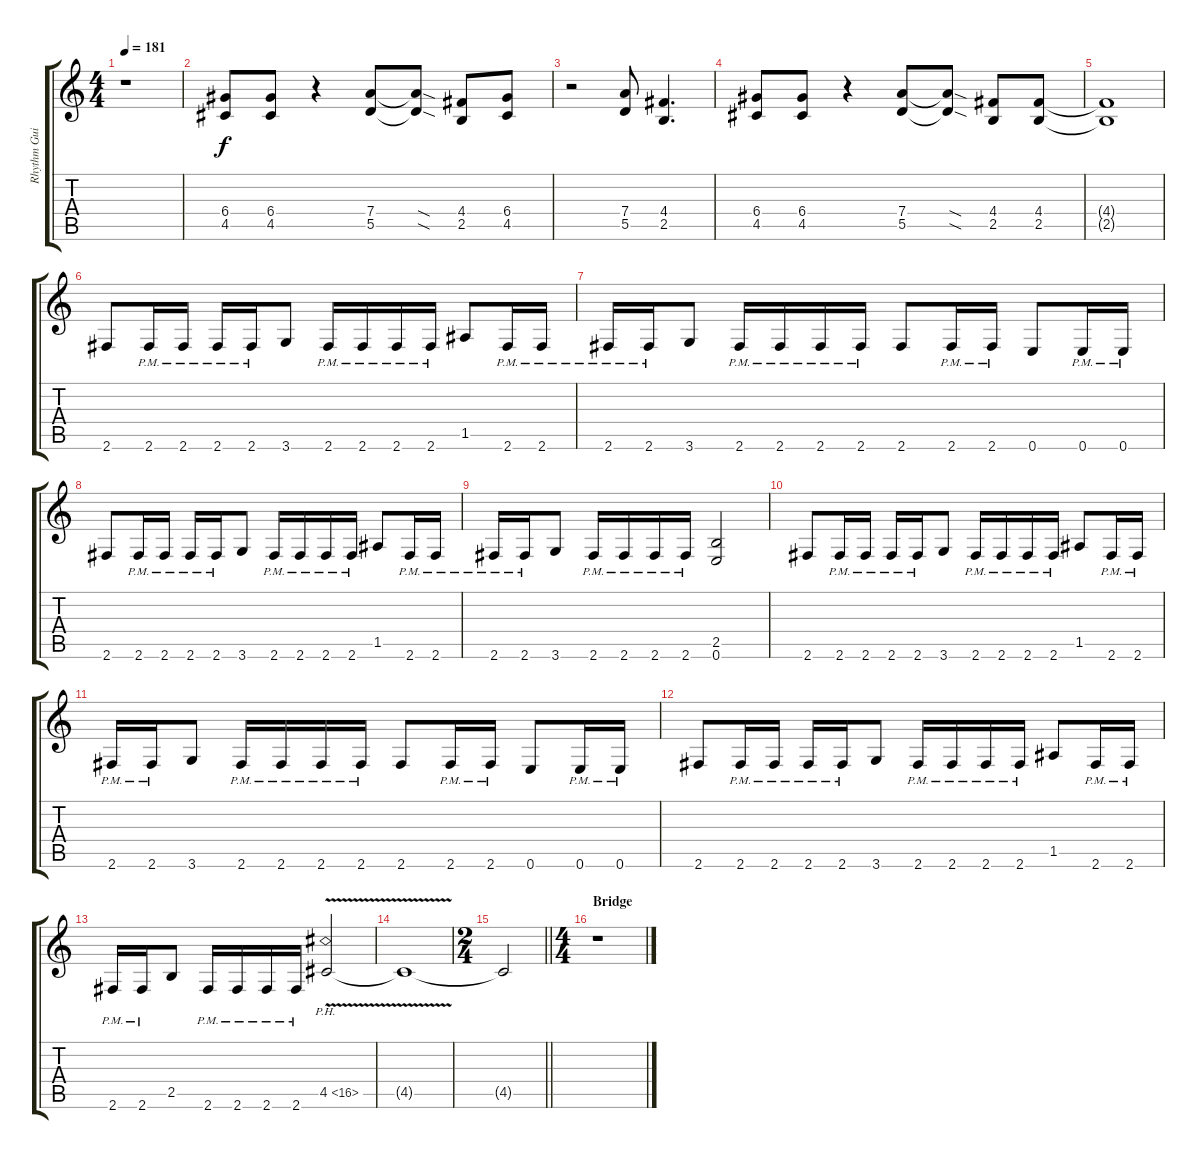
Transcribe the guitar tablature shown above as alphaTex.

\track ("Rhythm Guitar II" "Rhythm Gui") {instrument overdrivenguitar}
\staff {score tabs}
\tuning (E4 B3 G3 D3 A2 E2) {hide}
\ts (4 4)
\tempo 181
\clef g2
\ks c
r.1{dy f} |
(6.4 4.5).8 (6.4 4.5).8 r.4 (7.4 5.5).8 (7.4{sod t} 5.5{sod t}).8 (4.4 2.5).8 (6.4 4.5).8 |
r.2 (7.4 5.5).8 (4.4 2.5).4{d} |
(6.4 4.5).8 (6.4 4.5).8 r.4 (7.4 5.5).8 (7.4{sod t} 5.5{sod t}).8 (4.4 2.5).8 (4.4 2.5).8 |
(4.4{t} 2.5{t}).1 |
2.6.8 2.6{pm}.16 2.6{pm}.16 2.6{pm}.16 2.6{pm}.16 3.6.8 2.6{pm}.16 2.6{pm}.16 2.6{pm}.16 2.6{pm}.16 1.5.8 2.6{pm}.16 2.6{pm}.16 |
2.6{pm}.16 2.6{pm}.16 3.6.8 2.6{pm}.16 2.6{pm}.16 2.6{pm}.16 2.6{pm}.16 2.6.8 2.6{pm}.16 2.6{pm}.16 0.6.8 0.6{pm}.16 0.6{pm}.16 |
2.6.8 2.6{pm}.16 2.6{pm}.16 2.6{pm}.16 2.6{pm}.16 3.6.8 2.6{pm}.16 2.6{pm}.16 2.6{pm}.16 2.6{pm}.16 1.5.8 2.6{pm}.16 2.6{pm}.16 |
2.6{pm}.16 2.6{pm}.16 3.6.8 2.6{pm}.16 2.6{pm}.16 2.6{pm}.16 2.6{pm}.16 (2.5 0.6).2 |
2.6.8 2.6{pm}.16 2.6{pm}.16 2.6{pm}.16 2.6{pm}.16 3.6.8 2.6{pm}.16 2.6{pm}.16 2.6{pm}.16 2.6{pm}.16 1.5.8 2.6{pm}.16 2.6{pm}.16 |
2.6{pm}.16 2.6{pm}.16 3.6.8 2.6{pm}.16 2.6{pm}.16 2.6{pm}.16 2.6{pm}.16 2.6.8 2.6{pm}.16 2.6{pm}.16 0.6.8 0.6{pm}.16 0.6{pm}.16 |
2.6.8 2.6{pm}.16 2.6{pm}.16 2.6{pm}.16 2.6{pm}.16 3.6.8 2.6{pm}.16 2.6{pm}.16 2.6{pm}.16 2.6{pm}.16 1.5.8 2.6{pm}.16 2.6{pm}.16 |
2.6{pm}.16 2.6{pm}.16 2.5.8 2.6{pm}.16 2.6{pm}.16 2.6{pm}.16 2.6{pm}.16 4.5{ph 12 v}.2 |
4.5{t}.1 |
\ts (2 4)
\barLineRight lightlight
4.5{t}.2 |
\ts (4 4)
\section ("" "Bridge")
r.1
